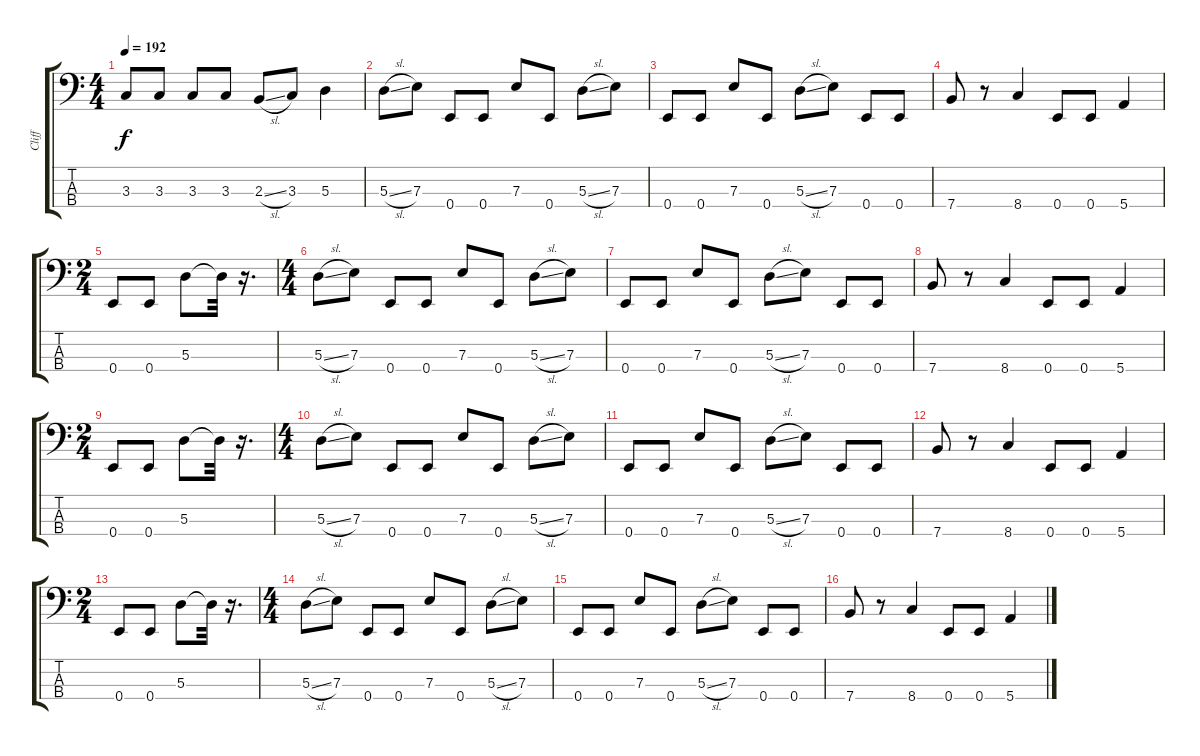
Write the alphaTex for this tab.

\track ("Cliff" "Cliff") {instrument electricbassfinger}
\staff {score tabs}
\tuning (G2 D2 A1 E1) {hide}
\ts (4 4)
\tempo 192
\clef f4
\ks c
3.3{t}.8{dy f} 3.3.8 3.3.8 3.3.8 2.3{sl}.8 3.3.8 5.3.4 |
5.3{sl}.8 7.3.8 0.4.8 0.4.8 7.3.8 0.4.8 5.3{sl}.8 7.3.8 |
0.4.8 0.4.8 7.3.8 0.4.8 5.3{sl}.8 7.3.8 0.4.8 0.4.8 |
7.4.8 r.8 8.4.4 0.4.8 0.4.8 5.4.4 |
\ts (2 4)
0.4.8 0.4.8 5.3.8 5.3{t}.32 r.16{d} |
\ts (4 4)
5.3{sl}.8 7.3.8 0.4.8 0.4.8 7.3.8 0.4.8 5.3{sl}.8 7.3.8 |
0.4.8 0.4.8 7.3.8 0.4.8 5.3{sl}.8 7.3.8 0.4.8 0.4.8 |
7.4.8 r.8 8.4.4 0.4.8 0.4.8 5.4.4 |
\ts (2 4)
0.4.8 0.4.8 5.3.8 5.3{t}.32 r.16{d} |
\ts (4 4)
5.3{sl}.8 7.3.8 0.4.8 0.4.8 7.3.8 0.4.8 5.3{sl}.8 7.3.8 |
0.4.8 0.4.8 7.3.8 0.4.8 5.3{sl}.8 7.3.8 0.4.8 0.4.8 |
7.4.8 r.8 8.4.4 0.4.8 0.4.8 5.4.4 |
\ts (2 4)
0.4.8 0.4.8 5.3.8 5.3{t}.32 r.16{d} |
\ts (4 4)
5.3{sl}.8 7.3.8 0.4.8 0.4.8 7.3.8 0.4.8 5.3{sl}.8 7.3.8 |
0.4.8 0.4.8 7.3.8 0.4.8 5.3{sl}.8 7.3.8 0.4.8 0.4.8 |
7.4.8 r.8 8.4.4 0.4.8 0.4.8 5.4.4
